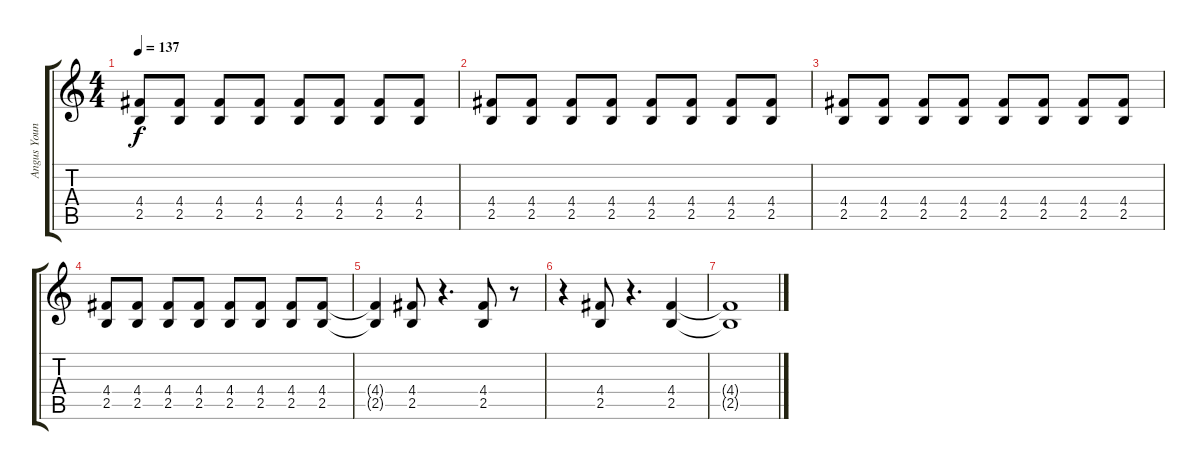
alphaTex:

\track ("Angus Young / Lead guitar" "Angus Youn") {instrument distortionguitar}
\staff {score tabs}
\tuning (E4 B3 G3 D3 A2 E2) {hide}
\ts (4 4)
\tempo 137
\clef g2
\ks c
(4.4 2.5).8{dy f} (4.4 2.5).8 (4.4 2.5).8 (4.4 2.5).8 (4.4 2.5).8 (4.4 2.5).8 (4.4 2.5).8 (4.4 2.5).8 |
(4.4 2.5).8 (4.4 2.5).8 (4.4 2.5).8 (4.4 2.5).8 (4.4 2.5).8 (4.4 2.5).8 (4.4 2.5).8 (4.4 2.5).8 |
(4.4 2.5).8 (4.4 2.5).8 (4.4 2.5).8 (4.4 2.5).8 (4.4 2.5).8 (4.4 2.5).8 (4.4 2.5).8 (4.4 2.5).8 |
(4.4 2.5).8 (4.4 2.5).8 (4.4 2.5).8 (4.4 2.5).8 (4.4 2.5).8 (4.4 2.5).8 (4.4 2.5).8 (4.4 2.5).8 |
(4.4{t} 2.5{t}).4 (4.4 2.5).8 r.4{d} (4.4 2.5).8 r.8 |
r.4 (4.4 2.5).8 r.4{d} (4.4 2.5).4 |
(4.4{t} 2.5{t}).1
